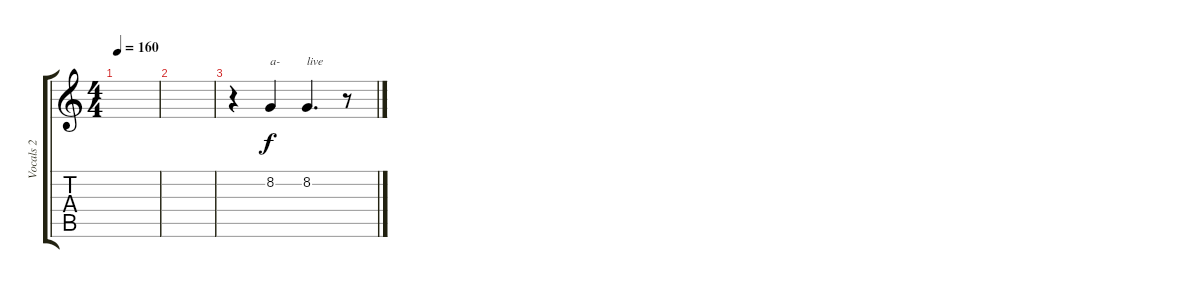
\track ("Vocals 2" "Vocals 2") {instrument lead1square}
\staff {score tabs}
\tuning (E4 B3 G3 D3 A2 E2) {hide}
\ts (4 4)
\tempo 160
\clef g2
\ks c
|
|
r.4 8.2.4{txt "a-"} 8.2.4{d txt "live"} r.8
